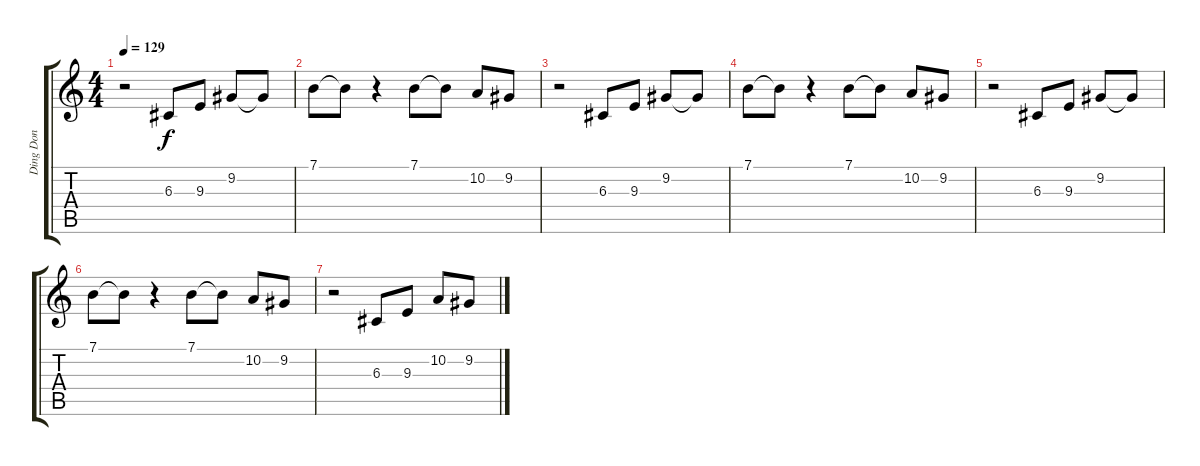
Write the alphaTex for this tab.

\track ("Ding Don" "Ding Don") {instrument pad1newage}
\staff {score tabs}
\tuning (E4 B3 G3 D3 A2 E2) {hide}
\ts (4 4)
\tempo 129
\clef g2
\ks c
r.2{dy f} 6.3.8 9.3.8 9.2.8 9.2{t}.8 |
7.1.8 7.1{t}.8 r.4 7.1.8 7.1{t}.8 10.2.8 9.2.8 |
r.2 6.3.8 9.3.8 9.2.8 9.2{t}.8 |
7.1.8 7.1{t}.8 r.4 7.1.8 7.1{t}.8 10.2.8 9.2.8 |
r.2 6.3.8 9.3.8 9.2.8 9.2{t}.8 |
7.1.8 7.1{t}.8 r.4 7.1.8 7.1{t}.8 10.2.8 9.2.8 |
r.2 6.3.8 9.3.8 10.2.8 9.2.8
